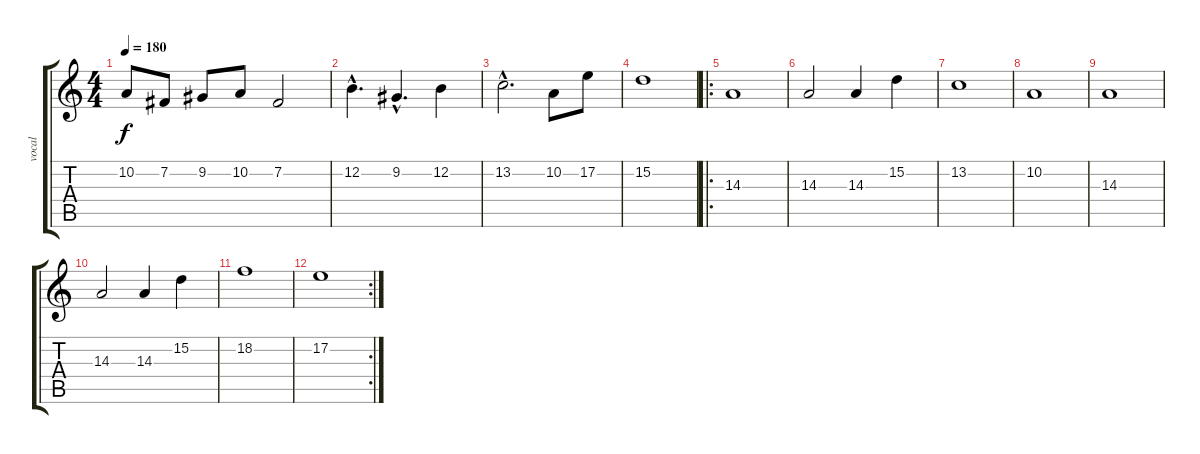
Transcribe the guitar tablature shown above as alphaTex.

\track ("vocal" "vocal") {instrument altosax}
\staff {score tabs}
\tuning (E4 B3 G3 D3 A2 E2) {hide}
\ts (4 4)
\tempo 180
\clef g2
\ks c
10.2.8{dy f} 7.2.8 9.2.8 10.2.8 7.2.2 |
12.2{hac}.4{d} 9.2{hac}.4{d} 12.2.4 |
13.2{hac}.2{d} 10.2.8 17.2.8 |
15.2.1 |
\ro
14.3.1 |
14.3.2 14.3.4 15.2.4 |
13.2.1 |
10.2.1 |
14.3.1 |
14.3.2 14.3.4 15.2.4 |
18.2.1 |
\rc 2
17.2.1
